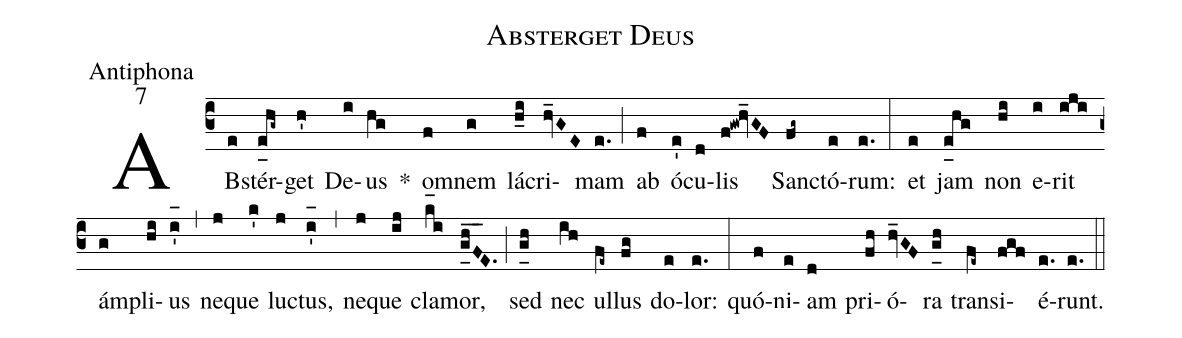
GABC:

name:Absterget Deus;
office-part:Antiphona;
mode:7;
%%
(c3) AB(e)stér(e_[uh:l]hg~)get(h') De(i)us(hg) *() o(f)mnem(g) lá(h_i)cri(hv_GE)mam(e.) (;) ab(f) ó(e')cu(d)lis(f!gw!hv_GF) San(fg~)ctó(e)rum:(e.) (:) et(e) jam(e_[uh:l]hg) non(hi) e(i)rit(iji) ám(g)pli(hi)us(i'_[oh:h]) (,) ne(j)que(k') lu(j)ctus,(i'_[oh:h]) (,) ne(j)que(ij) cla(k_[hl:1]i)mor,(g_[uh:l]hF__E.) (;) sed(g_[uh:l]h) nec(ih) ul(fe~)lus(fg) do(e)lor:(e.) (:) quó(f)ni(e)am(d) pri(fh)ó(hv_GF)ra(g_[uh:l]h) trans(fe~)i(fgf)é(e.)runt.(e.) (::)
%<eu>E(i) u(i) o(j) u(i) a(h) e.</eu>(gf..) (::)
